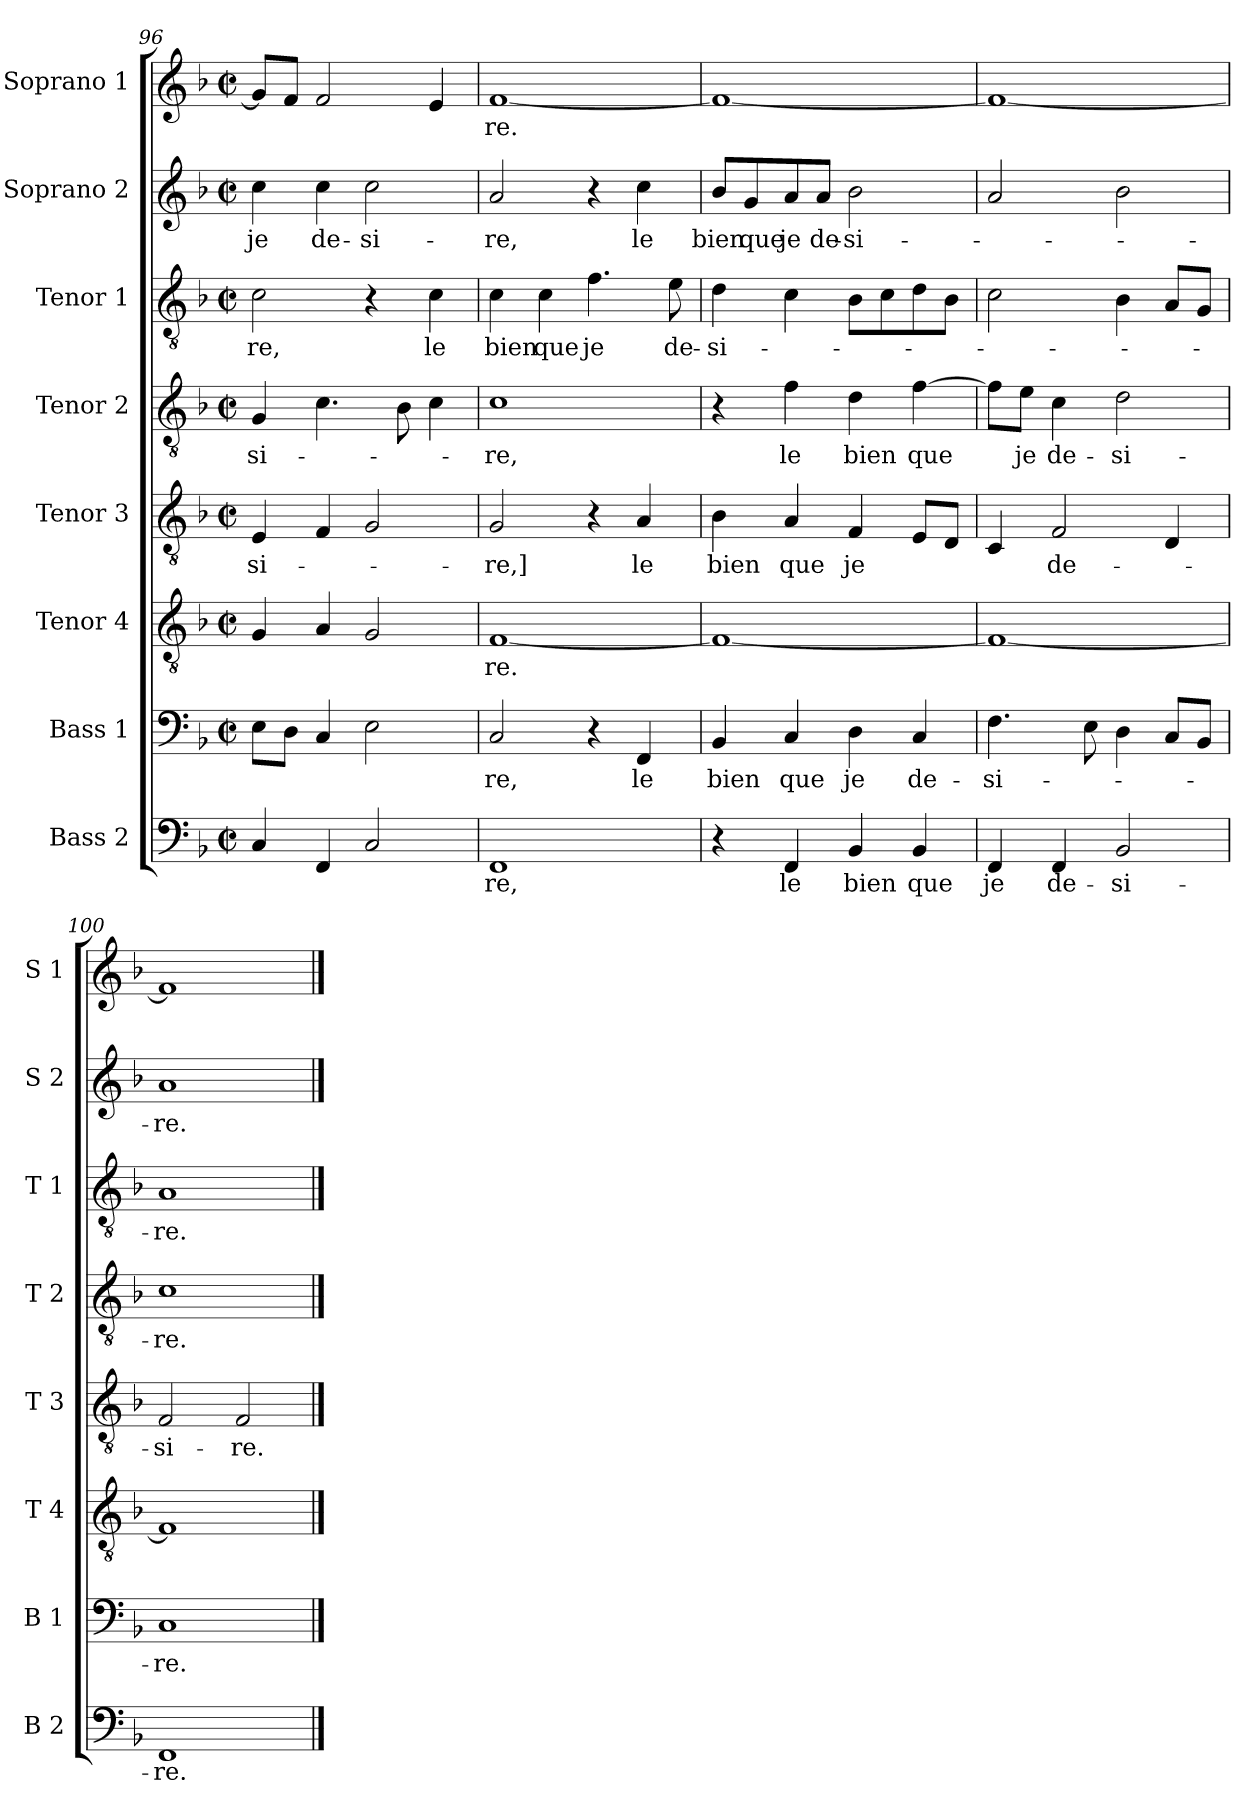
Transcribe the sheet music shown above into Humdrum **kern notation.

**kern	**text	**kern	**text	**kern	**text	**kern	**text	**kern	**text	**kern	**text	**kern	**text	**kern	**text
*part8	*part8	*part7	*part7	*part6	*part6	*part5	*part5	*part4	*part4	*part3	*part3	*part2	*part2	*part1	*part1
*staff8	*staff8	*staff7	*staff7	*staff6	*staff6	*staff5	*staff5	*staff4	*staff4	*staff3	*staff3	*staff2	*staff2	*staff1	*staff1
*I"Bass 2	*	*I"Bass 1	*	*I"Tenor 4	*	*I"Tenor 3	*	*I"Tenor 2	*	*I"Tenor 1	*	*I"Soprano 2	*	*I"Soprano 1	*
*I'B 2	*	*I'B 1	*	*I'T 4	*	*I'T 3	*	*I'T 2	*	*I'T 1	*	*I'S 2	*	*I'S 1	*
*clefF4	*	*clefF4	*	*clefGv2	*	*clefGv2	*	*clefGv2	*	*clefGv2	*	*clefG2	*	*clefG2	*
*k[b-]	*	*k[b-]	*	*k[b-]	*	*k[b-]	*	*k[b-]	*	*k[b-]	*	*k[b-]	*	*k[b-]	*
*F:	*	*F:	*	*F:	*	*F:	*	*F:	*	*F:	*	*F:	*	*F:	*
*M2/2	*	*M2/2	*	*M2/2	*	*M2/2	*	*M2/2	*	*M2/2	*	*M2/2	*	*M2/2	*
*met(c|)	*	*met(c|)	*	*met(c|)	*	*met(c|)	*	*met(c|)	*	*met(c|)	*	*met(c|)	*	*met(c|)	*
=96	=96	=96	=96	=96	=96	=96	=96	=96	=96	=96	=96	=96	=96	=96	=96
4C/	.	8E\L	.	4G/	.	4E/	-si-	4G/	-si-	2c\	-re,	4cc\	je	8g/L]	.
.	.	8D\J	.	.	.	.	.	.	.	.	.	.	.	8f/J	.
4FF/	.	4C/	.	4A/	.	4F/	.	4.c\	.	.	.	4cc\	de-	2f/	.
2C/	.	2E\	.	2G/	.	2G/	.	.	.	4r	.	2cc\	-si-	.	.
.	.	.	.	.	.	.	.	8B-\	.	.	.	.	.	.	.
.	.	.	.	.	.	.	.	4c\	.	4c\	le	.	.	4e/	.
=97	=97	=97	=97	=97	=97	=97	=97	=97	=97	=97	=97	=97	=97	=97	=97
1FF	-re,	2C/	-re,	[1F	-re.	2G/	-re,]	1c	-re,	4c\	bien	2a/	-re,	[1f	-re.
.	.	.	.	.	.	.	.	.	.	4c\	que	.	.	.	.
.	.	4r	.	.	.	4r	.	.	.	4.f\	je	4r	.	.	.
.	.	4FF/	le	.	.	4A/	le	.	.	.	.	4cc\	le	.	.
.	.	.	.	.	.	.	.	.	.	8e\	de-	.	.	.	.
=98	=98	=98	=98	=98	=98	=98	=98	=98	=98	=98	=98	=98	=98	=98	=98
4r	.	4BB-/	bien	1F_	.	4B-\	bien	4r	.	4d\	-si-	8b-/L	bien	1f_	.
.	.	.	.	.	.	.	.	.	.	.	.	8g/	que	.	.
4FF/	le	4C/	que	.	.	4A/	que	4f\	le	4c\	.	8a/	je	.	.
.	.	.	.	.	.	.	.	.	.	.	.	8a/J	de-	.	.
4BB-/	bien	4D\	je	.	.	4F/	je	4d\	bien	8B-\L	.	2b-\	-si-	.	.
.	.	.	.	.	.	.	.	.	.	8c\	.	.	.	.	.
4BB-/	que	4C/	de-	.	.	8E/L	.	[4f\	que	8d\	.	.	.	.	.
.	.	.	.	.	.	8D/J	.	.	.	8B-\J	.	.	.	.	.
=99	=99	=99	=99	=99	=99	=99	=99	=99	=99	=99	=99	=99	=99	=99	=99
4FF/	je	4.F\	-si-	1F_	.	4C/	.	8f\L]	.	2c\	.	2a/	.	1f_	.
.	.	.	.	.	.	.	.	8e\J	je	.	.	.	.	.	.
4FF/	de-	.	.	.	.	2F/	de-	4c\	de-	.	.	.	.	.	.
.	.	8E\	.	.	.	.	.	.	.	.	.	.	.	.	.
2BB-/	-si-	4D\	.	.	.	.	.	2d\	-si-	4B-\	.	2b-\	.	.	.
.	.	8C/L	.	.	.	4D/	.	.	.	8A/L	.	.	.	.	.
.	.	8BB-/J	.	.	.	.	.	.	.	8G/J	.	.	.	.	.
=100	=100	=100	=100	=100	=100	=100	=100	=100	=100	=100	=100	=100	=100	=100	=100
1FF	-re.	1C	-re.	1F]	.	2F/	-si-	1c	-re.	1A	-re.	1a	-re.	1f]	.
.	.	.	.	.	.	2F/	-re.	.	.	.	.	.	.	.	.
==	==	==	==	==	==	==	==	==	==	==	==	==	==	==	==
*-	*-	*-	*-	*-	*-	*-	*-	*-	*-	*-	*-	*-	*-	*-	*-
